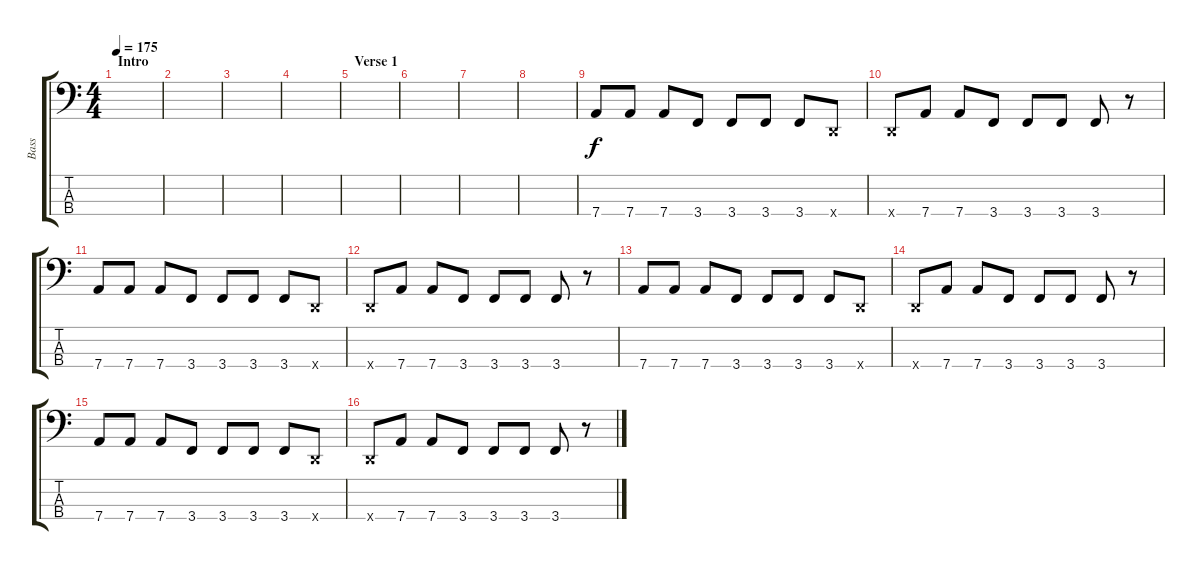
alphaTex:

\track ("Bass" "Bass") {instrument electricbasspick}
\staff {score tabs}
\tuning (G2 D2 A1 D1) {hide}
\ts (4 4)
\section ("" "Intro")
\tempo 175
\clef f4
\ks c
|
|
|
|
\section ("" "Verse 1")
|
|
|
|
7.4.8 7.4.8 7.4.8 3.4.8 3.4.8 3.4.8 3.4.8 0.4{x}.8 |
0.4{x}.8 7.4.8 7.4.8 3.4.8 3.4.8 3.4.8 3.4.8 r.8 |
7.4.8 7.4.8 7.4.8 3.4.8 3.4.8 3.4.8 3.4.8 0.4{x}.8 |
0.4{x}.8 7.4.8 7.4.8 3.4.8 3.4.8 3.4.8 3.4.8 r.8 |
7.4.8 7.4.8 7.4.8 3.4.8 3.4.8 3.4.8 3.4.8 0.4{x}.8 |
0.4{x}.8 7.4.8 7.4.8 3.4.8 3.4.8 3.4.8 3.4.8 r.8 |
7.4.8 7.4.8 7.4.8 3.4.8 3.4.8 3.4.8 3.4.8 0.4{x}.8 |
0.4{x}.8 7.4.8 7.4.8 3.4.8 3.4.8 3.4.8 3.4.8 r.8
